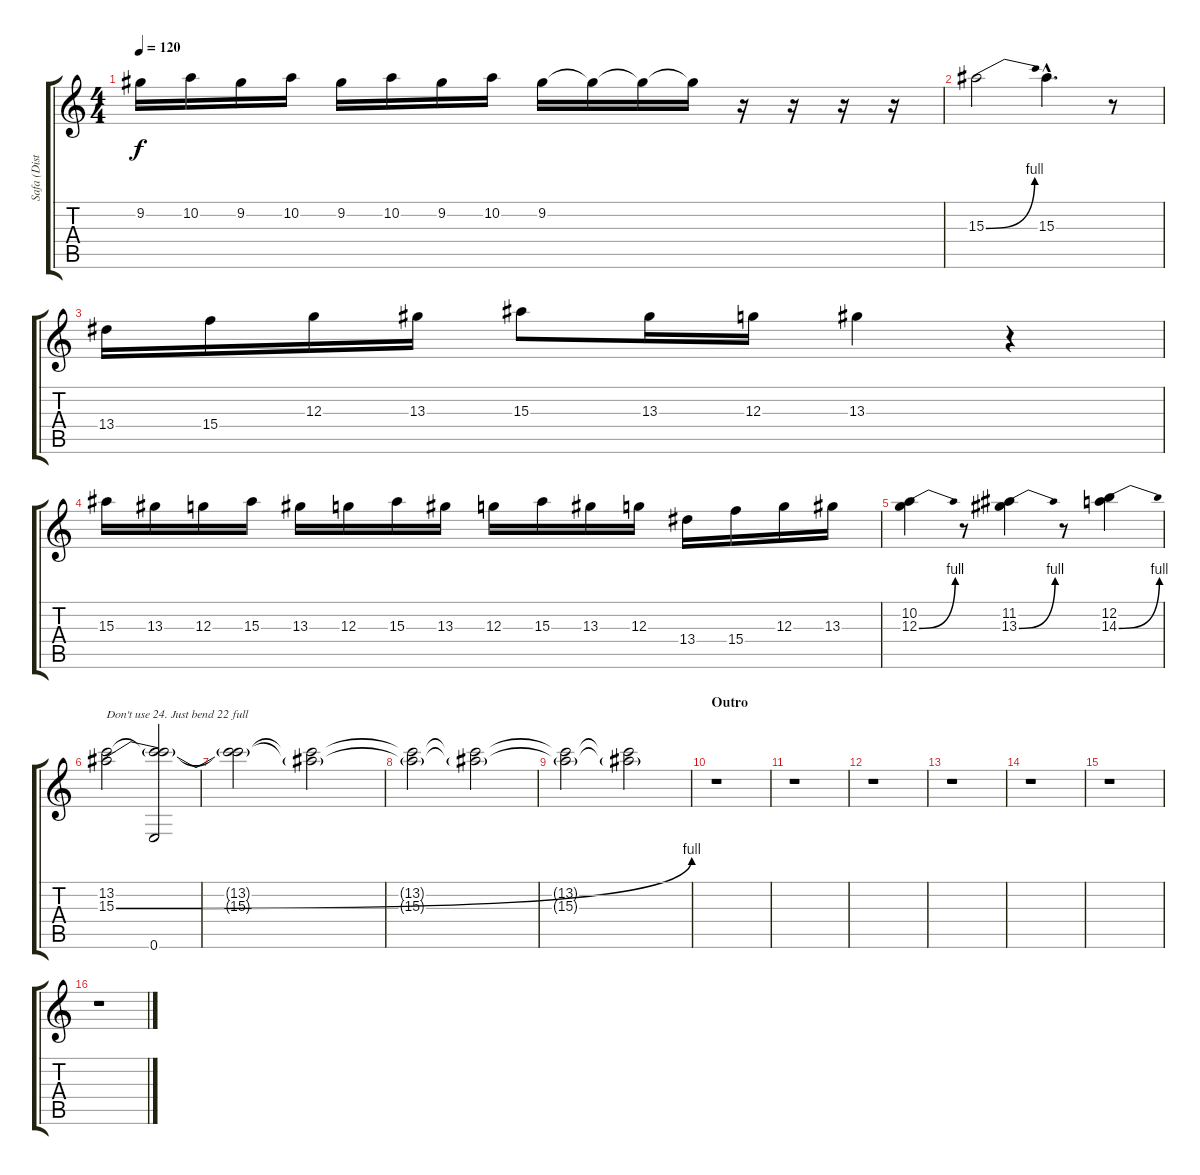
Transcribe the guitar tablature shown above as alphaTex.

\track ("Safa (Distortion)" "Safa (Dist") {instrument distortionguitar}
\staff {score tabs}
\tuning (E4 B3 G3 D3 A2 E2) {hide}
\ts (4 4)
\tempo 120
\clef g2
\ks c
9.2.16{dy f} 10.2.16 9.2.16 10.2.16 9.2.16 10.2.16 9.2.16 10.2.16 9.2.16 9.2{t}.16 9.2{t}.16 9.2{t}.16 r.16 r.16 r.16 r.16 |
15.3{be (bend 0 0 60 4)}.2 15.3{hac}.4{d} r.8 |
13.4.16 15.4.16 12.3.16 13.3.16 15.3.8 13.3.16 12.3.16 13.3.4 r.4 |
15.3.16 13.3.16 12.3.16 15.3.16 13.3.16 12.3.16 15.3.16 13.3.16 12.3.16 15.3.16 13.3.16 12.3.16 13.4.16 15.4.16 12.3.16 13.3.16 |
(10.2 12.3{be (bend 0 0 60 4)}).4 r.8 (11.2 13.3{be (bend 0 0 60 4)}).4 r.8 (12.2 14.3{be (bend 0 0 60 4)}).4 |
(13.2 15.3{be (bend 0 0 60 4)}).2{txt "Don't use 24. Just bend 22 full" volume 13} (13.2{t} 15.3{t} 0.6).2{volume 11} |
(13.2{t} 15.3{t}).2{volume 10} (13.2{t} 15.3{t}).2{volume 9} |
(13.2{t} 15.3{t}).2{volume 9} (13.2{t} 15.3{t}).2{volume 7} |
(13.2{t} 15.3{t}).2{volume 5} (13.2{t} 15.3{t}).2{volume 3} |
\section ("" "Outro")
r.1 |
r.1 |
r.1 |
r.1 |
r.1 |
r.1 |
r.1
